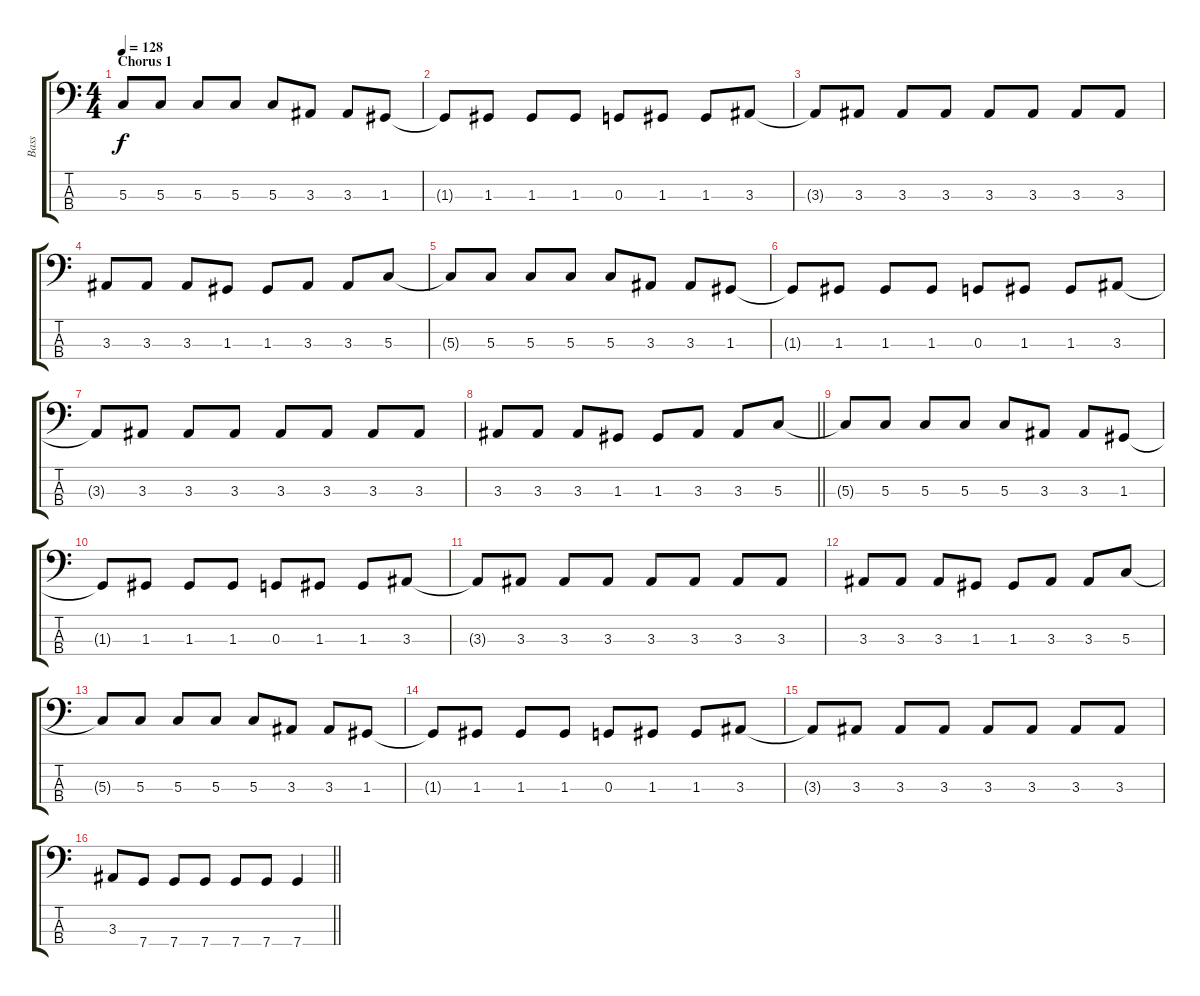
\track ("Bass" "Bass") {instrument electricbassfinger}
\staff {score tabs}
\tuning (F2 C2 G1 C1) {hide}
\ts (4 4)
\section ("" "Chorus 1")
\tempo 128
\clef f4
\ks c
5.3{t}.8{dy f} 5.3.8 5.3.8 5.3.8 5.3.8 3.3.8 3.3.8 1.3.8 |
1.3{t}.8 1.3.8 1.3.8 1.3.8 0.3.8 1.3.8 1.3.8 3.3.8 |
3.3{t}.8 3.3.8 3.3.8 3.3.8 3.3.8 3.3.8 3.3.8 3.3.8 |
3.3.8 3.3.8 3.3.8 1.3.8 1.3.8 3.3.8 3.3.8 5.3.8 |
5.3{t}.8 5.3.8 5.3.8 5.3.8 5.3.8 3.3.8 3.3.8 1.3.8 |
1.3{t}.8 1.3.8 1.3.8 1.3.8 0.3.8 1.3.8 1.3.8 3.3.8 |
3.3{t}.8 3.3.8 3.3.8 3.3.8 3.3.8 3.3.8 3.3.8 3.3.8 |
\barLineRight lightlight
3.3.8 3.3.8 3.3.8 1.3.8 1.3.8 3.3.8 3.3.8 5.3.8 |
5.3{t}.8 5.3.8 5.3.8 5.3.8 5.3.8 3.3.8 3.3.8 1.3.8 |
1.3{t}.8 1.3.8 1.3.8 1.3.8 0.3.8 1.3.8 1.3.8 3.3.8 |
3.3{t}.8 3.3.8 3.3.8 3.3.8 3.3.8 3.3.8 3.3.8 3.3.8 |
3.3.8 3.3.8 3.3.8 1.3.8 1.3.8 3.3.8 3.3.8 5.3.8 |
5.3{t}.8 5.3.8 5.3.8 5.3.8 5.3.8 3.3.8 3.3.8 1.3.8 |
1.3{t}.8 1.3.8 1.3.8 1.3.8 0.3.8 1.3.8 1.3.8 3.3.8 |
3.3{t}.8 3.3.8 3.3.8 3.3.8 3.3.8 3.3.8 3.3.8 3.3.8 |
\barLineRight lightlight
3.3.8 7.4.8 7.4.8 7.4.8 7.4.8 7.4.8 7.4.4
